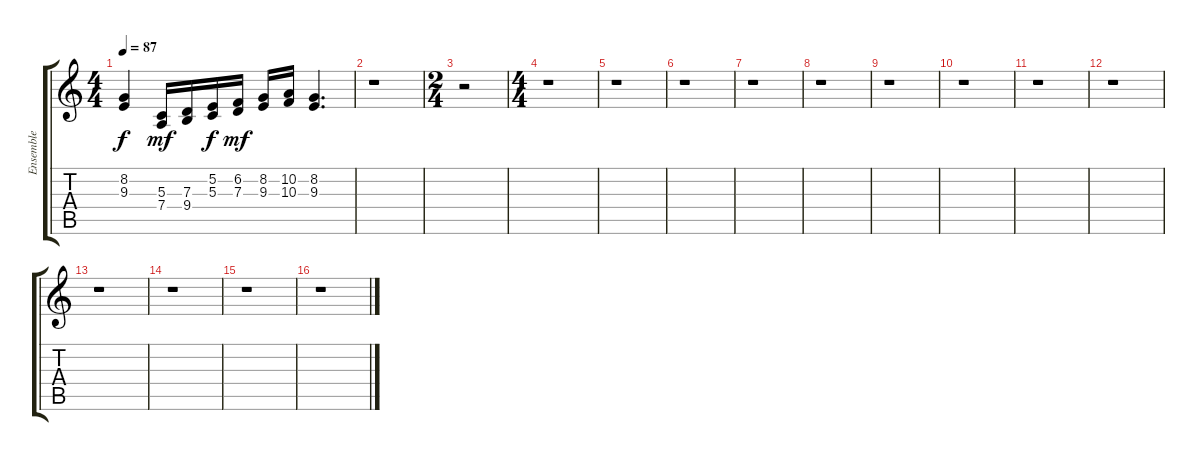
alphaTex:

\track ("Ensemble" "Ensemble") {instrument stringensemble1}
\staff {score tabs}
\tuning (E4 B3 G3 D3 A2 E2) {hide}
\ts (4 4)
\tempo 87
\clef g2
\ks c
(8.2{t} 9.3{t}).4{dy f} (5.3 7.4).16{dy mf} (7.3 9.4).16 (5.2 5.3).16{dy f} (6.2 7.3).16{dy mf} (8.2 9.3).16 (10.2 10.3).16 (8.2 9.3).4{d} |
r.1 |
\ts (2 4)
r.2 |
\ts (4 4)
r.1 |
r.1 |
r.1 |
r.1 |
r.1 |
r.1 |
r.1 |
r.1 |
r.1 |
r.1 |
r.1 |
r.1 |
r.1
